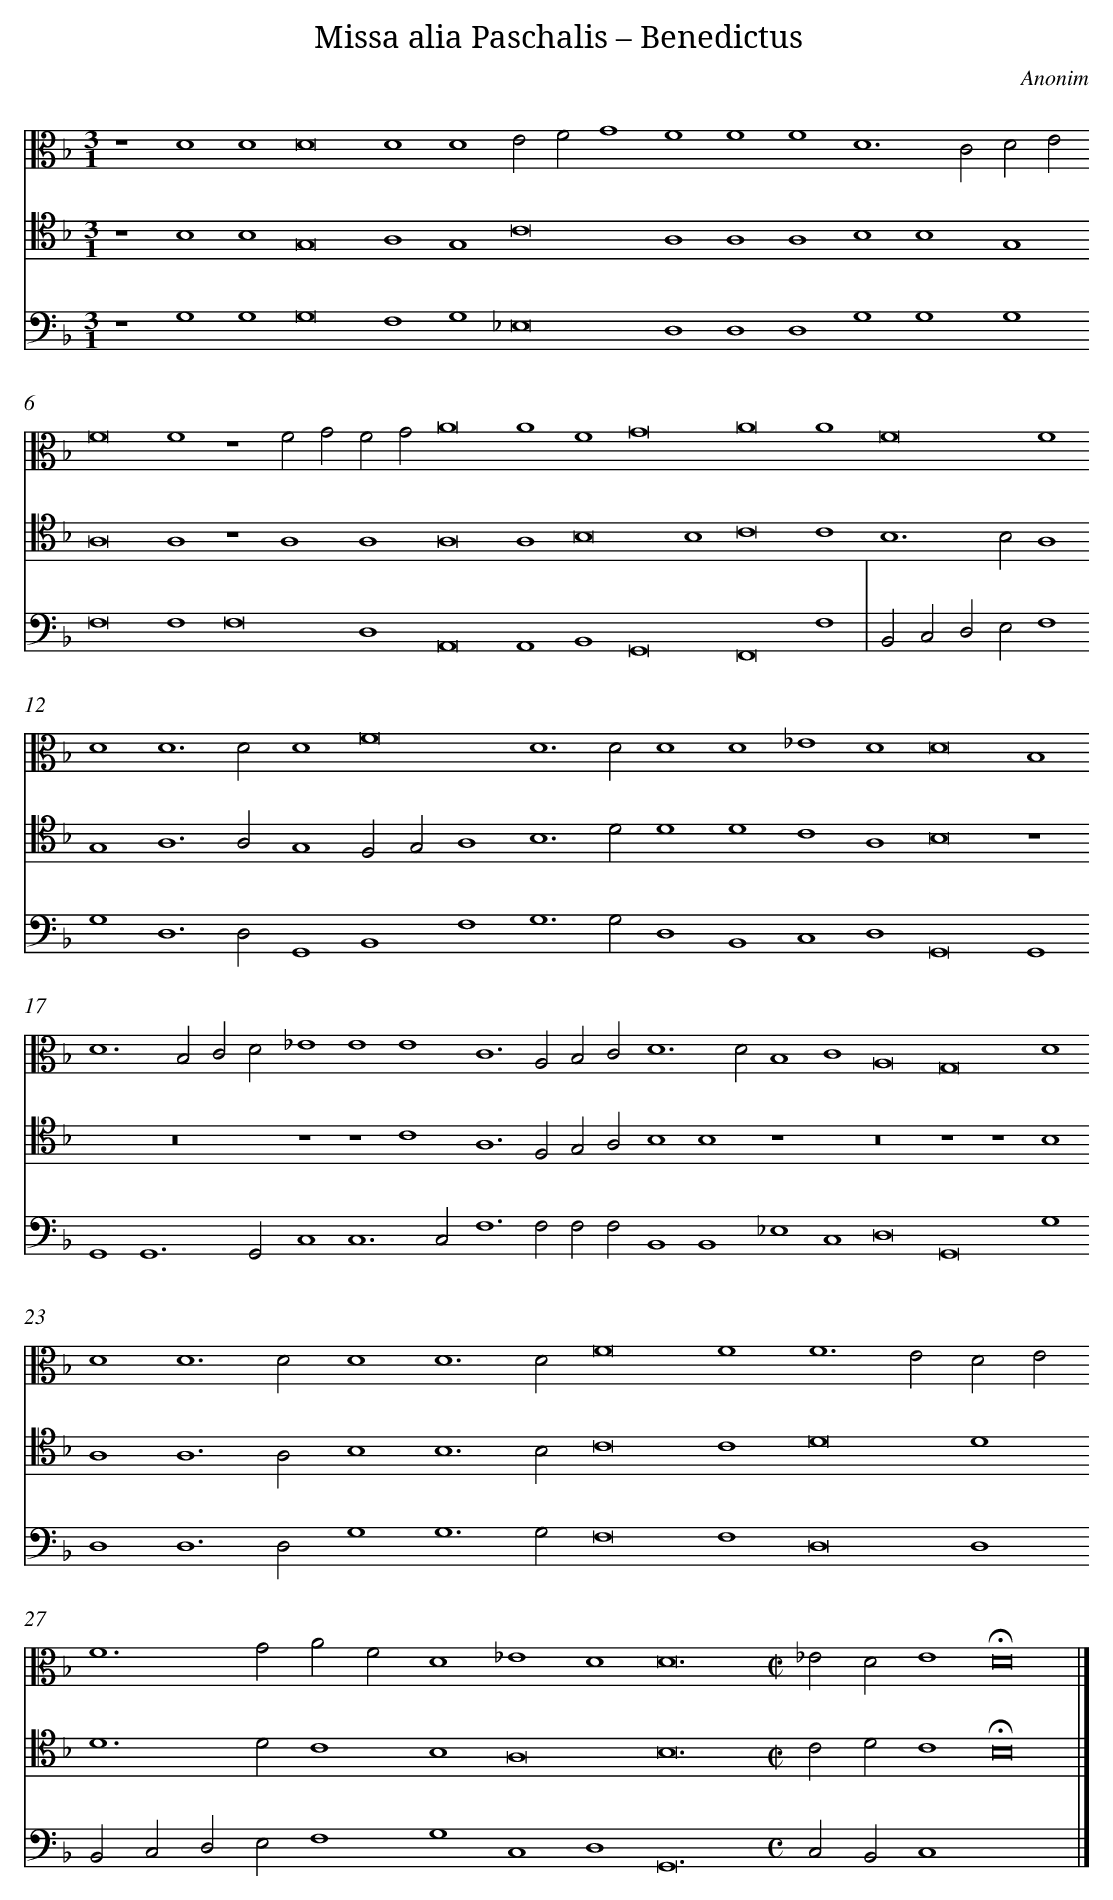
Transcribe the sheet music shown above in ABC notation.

X:1
T: Missa alia Paschalis – Benedictus
C: Anonim
L: 1/4
M: 3/1
V: 1 clef=alto
V: 2 clef=tenor
V: 3 clef=bass
K: F
[V:1] z4D4D4 [|]
[V:2] z4B,4B,4 [|]
[V:3] z4G,4G,4 [|]
[V:1] D8D4 [|]
[V:2] G,8A,4 [|]
[V:3] G,8F,4 [|]
[V:1] D4E2F2G4 [|]
[V:2] G,4C8 [|]
[V:3] G,4_E,8 [|]
[V:1] F4F4F4 [|]
[V:2] A,4A,4A,4 [|]
[V:3] D,4D,4D,4 [|]
[V:1] D4>C4D2E2 [|]
[V:2] B,4B,4G,4 [|]
[V:3] G,4G,4G,4 [|]
[V:1] F8F4 [|]
[V:2] A,8A,4 [|]
[V:3] F,8F,4 [|]
[V:1] z4F2G2F2G2 [|]
[V:2] z4A,4A,4 [|]
[V:3] F,8D,4 [|]
[V:1] A8A4 [|]
[V:2] A,8A,4 [|]
[V:3] A,,8A,,4 [|]
[V:1] F4G8 [|]
[V:2] B,8B,4 [|]
[V:3] B,,4G,,8 [|]
[V:1] A8A4 [|]
[V:2] C8C4 [|]
[V:3] F,,8F,4 |
[V:1] F8F4 [|]
[V:2] B,4>B,4A,4 [|]
[V:3] B,,2C,2D,2E,2F,4 [|]
[V:1] D4D6D2 [|]
[V:2] G,4A,6A,2 [|]
[V:3] G,4D,6D,2 [|]
[V:1] D4F8 [|]
[V:2] G,4F,2G,2A,4 [|]
[V:3] G,,4B,,4F,4 [|]
[V:1] D4>D4D4 [|]
[V:2] B,4>D4D4 [|]
[V:3] G,4>G,4D,4 [|]
[V:1] D4_E4D4 [|]
[V:2] D4C4A,4 [|]
[V:3] B,,4C,4D,4 [|]
[V:1] D8B,4 [|]
[V:2] B,8z4 [|]
[V:3] G,,8G,,4 [|]
[V:1] D4>B,4C2D2 [|]
[V:2] z12 [|]
[V:3] G,,4G,,6G,,2 [|]
[V:1] _E4E4E4 [|]
[V:2] z4z4C4 [|]
[V:3] C,4C,6C,2 [|]
[V:1] C4>A,4B,2C2 [|]
[V:2] A,4>F,4G,2A,2 [|]
[V:3] F,4>F,4F,2F,2 [|]
[V:1] D4>D4B,4 [|]
[V:2] B,4B,4z4 [|]
[V:3] B,,4B,,4_E,4 [|]
[V:1] C4A,8 [|]
[V:2] z12 [|]
[V:3] C,4D,8 [|]
[V:1] G,8D4 [|]
[V:2] z4z4B,4 [|]
[V:3] G,,8G,4 [|]
[V:1] D4D6D2 [|]
[V:2] A,4A,6A,2 [|]
[V:3] D,4D,6D,2 [|]
[V:1] D4D6D2 [|]
[V:2] B,4B,6B,2 [|]
[V:3] G,4G,6G,2 [|]
[V:1] F8F4 [|]
[V:2] C8C4 [|]
[V:3] F,8F,4 [|]
[V:1] F4>E4D2E2 [|]
[V:2] D8D4 [|]
[V:3] D,8D,4 [|]
[V:1] F4>G4A2F2 [|]
[V:2] D4>D4C4 [|]
[V:3] B,,2C,2D,2E,2F,4 [|]
[V:1] D4_E4D4 [|]
[V:2] B,4A,8 [|]
[V:3] G,4C,4D,4 [|]
[V:1] D12 [|]
[V:2] B,12 [|]
[V:3] G,,12 [|]
[V:1] [M:C|]_E2D2E4 [|]
[V:2] [M:C|]C2D2C4 [|]
[V:3] [M:C]C,2B,,2C,4 [|]
[V:1] !fermata!D8 |]
[V:2] !fermata!B,8 |]
[V:3] x8 |]
